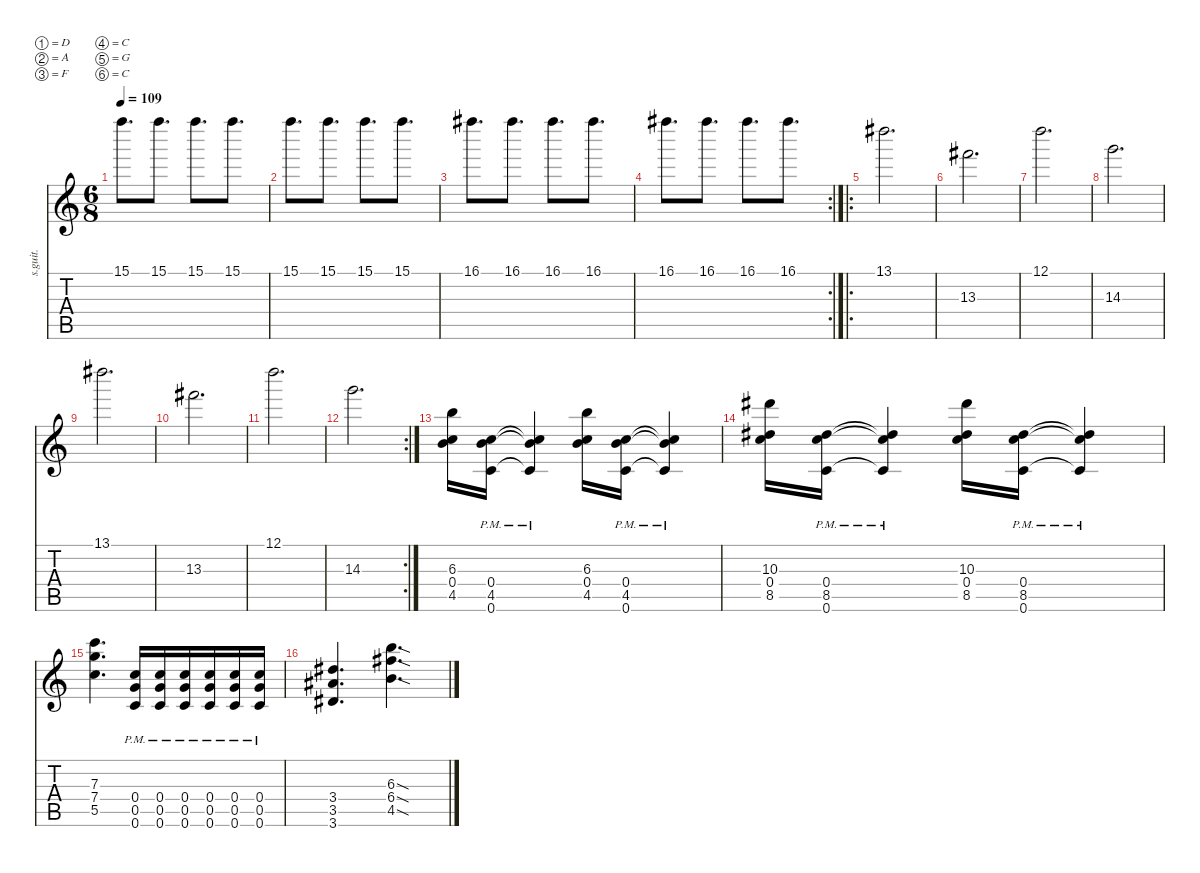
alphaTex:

\defaultSystemsLayout 4
\hideDynamics
\bracketExtendMode nobrackets
\track ("Octaver effect gt1" "s.guit.") {instrument distortionguitar}
\staff {score tabs}
\tuning (D5 A4 F4 C4 G3 C3)
\ts (6 8)
\tempo 109
\clef g2
\ks c
15.1.8{d lyrics (0 "") lyrics (1 "") lyrics (2 "") lyrics (3 "") lyrics (4 "") dy mf} 15.1.8{d lyrics (0 "") lyrics (1 "") lyrics (2 "") lyrics (3 "") lyrics (4 "")} 15.1.8{d lyrics (0 "") lyrics (1 "") lyrics (2 "") lyrics (3 "") lyrics (4 "")} 15.1.8{d lyrics (0 "") lyrics (1 "") lyrics (2 "") lyrics (3 "") lyrics (4 "")} |
15.1.8{d lyrics (0 "") lyrics (1 "") lyrics (2 "") lyrics (3 "") lyrics (4 "")} 15.1.8{d lyrics (0 "") lyrics (1 "") lyrics (2 "") lyrics (3 "") lyrics (4 "")} 15.1.8{d lyrics (0 "") lyrics (1 "") lyrics (2 "") lyrics (3 "") lyrics (4 "")} 15.1.8{d lyrics (0 "") lyrics (1 "") lyrics (2 "") lyrics (3 "") lyrics (4 "")} |
16.1{acc #}.8{d lyrics (0 "") lyrics (1 "") lyrics (2 "") lyrics (3 "") lyrics (4 "")} 16.1{acc #}.8{d lyrics (0 "") lyrics (1 "") lyrics (2 "") lyrics (3 "") lyrics (4 "")} 16.1{acc #}.8{d lyrics (0 "") lyrics (1 "") lyrics (2 "") lyrics (3 "") lyrics (4 "")} 16.1{acc #}.8{d lyrics (0 "") lyrics (1 "") lyrics (2 "") lyrics (3 "") lyrics (4 "")} |
\rc 2
16.1{acc #}.8{d lyrics (0 "") lyrics (1 "") lyrics (2 "") lyrics (3 "") lyrics (4 "")} 16.1{acc #}.8{d lyrics (0 "") lyrics (1 "") lyrics (2 "") lyrics (3 "") lyrics (4 "")} 16.1{acc #}.8{d lyrics (0 "") lyrics (1 "") lyrics (2 "") lyrics (3 "") lyrics (4 "")} 16.1{acc #}.8{d lyrics (0 "") lyrics (1 "") lyrics (2 "") lyrics (3 "") lyrics (4 "")} |
\ro
13.1{acc #}.2{d lyrics (0 "") lyrics (1 "") lyrics (2 "") lyrics (3 "") lyrics (4 "")} |
13.3{acc #}.2{d lyrics (0 "") lyrics (1 "") lyrics (2 "") lyrics (3 "") lyrics (4 "")} |
12.1.2{d lyrics (0 "") lyrics (1 "") lyrics (2 "") lyrics (3 "") lyrics (4 "")} |
14.3.2{d lyrics (0 "") lyrics (1 "") lyrics (2 "") lyrics (3 "") lyrics (4 "")} |
13.1{acc #}.2{d lyrics (0 "") lyrics (1 "") lyrics (2 "") lyrics (3 "") lyrics (4 "")} |
13.3{acc #}.2{d lyrics (0 "") lyrics (1 "") lyrics (2 "") lyrics (3 "") lyrics (4 "")} |
12.1.2{d lyrics (0 "") lyrics (1 "") lyrics (2 "") lyrics (3 "") lyrics (4 "")} |
\rc 2
14.3.2{d lyrics (0 "") lyrics (1 "") lyrics (2 "") lyrics (3 "") lyrics (4 "")} |
(6.3 0.4 4.5).16{lyrics (0 "") lyrics (1 "") lyrics (2 "") lyrics (3 "") lyrics (4 "")} (0.4{pm} 4.5{pm} 0.6{pm}).16{lyrics (0 "") lyrics (1 "") lyrics (2 "") lyrics (3 "") lyrics (4 "")} (0.4{pm t} 4.5{pm t} 0.6{pm t}).4{lyrics (0 "") lyrics (1 "") lyrics (2 "") lyrics (3 "") lyrics (4 "")} (6.3 0.4 4.5).16{lyrics (0 "") lyrics (1 "") lyrics (2 "") lyrics (3 "") lyrics (4 "")} (0.4{pm} 4.5{pm} 0.6{pm}).16{lyrics (0 "") lyrics (1 "") lyrics (2 "") lyrics (3 "") lyrics (4 "")} (0.4{pm t} 4.5{pm t} 0.6{pm t}).4{lyrics (0 "") lyrics (1 "") lyrics (2 "") lyrics (3 "") lyrics (4 "")} |
(10.3{acc #} 0.4 8.5{acc #}).16{lyrics (0 "") lyrics (1 "") lyrics (2 "") lyrics (3 "") lyrics (4 "")} (0.4{pm} 8.5{pm acc #} 0.6{pm}).16{lyrics (0 "") lyrics (1 "") lyrics (2 "") lyrics (3 "") lyrics (4 "")} (0.4{pm t} 8.5{pm t acc #} 0.6{pm t}).4{lyrics (0 "") lyrics (1 "") lyrics (2 "") lyrics (3 "") lyrics (4 "")} (10.3{acc #} 0.4 8.5{acc #}).16{lyrics (0 "") lyrics (1 "") lyrics (2 "") lyrics (3 "") lyrics (4 "")} (0.4{pm} 8.5{pm acc #} 0.6{pm}).16{lyrics (0 "") lyrics (1 "") lyrics (2 "") lyrics (3 "") lyrics (4 "")} (0.4{pm t} 8.5{pm t acc #} 0.6{pm t}).4{lyrics (0 "") lyrics (1 "") lyrics (2 "") lyrics (3 "") lyrics (4 "")} |
(7.3 7.4 5.5).4{d lyrics (0 "") lyrics (1 "") lyrics (2 "") lyrics (3 "") lyrics (4 "")} (0.4{pm} 0.5{pm} 0.6{pm}).16{lyrics (0 "") lyrics (1 "") lyrics (2 "") lyrics (3 "") lyrics (4 "")} (0.4{pm} 0.5{pm} 0.6{pm}).16{lyrics (0 "") lyrics (1 "") lyrics (2 "") lyrics (3 "") lyrics (4 "")} (0.4{pm} 0.5{pm} 0.6{pm}).16{lyrics (0 "") lyrics (1 "") lyrics (2 "") lyrics (3 "") lyrics (4 "")} (0.4{pm} 0.5{pm} 0.6{pm}).16{lyrics (0 "") lyrics (1 "") lyrics (2 "") lyrics (3 "") lyrics (4 "")} (0.4{pm} 0.5{pm} 0.6{pm}).16{lyrics (0 "") lyrics (1 "") lyrics (2 "") lyrics (3 "") lyrics (4 "")} (0.4{pm} 0.5{pm} 0.6{pm}).16{lyrics (0 "") lyrics (1 "") lyrics (2 "") lyrics (3 "") lyrics (4 "")} |
(3.4{acc #} 3.5{acc #} 3.6{acc #}).4{d lyrics (0 "") lyrics (1 "") lyrics (2 "") lyrics (3 "") lyrics (4 "")} (6.4{sod acc #} 4.5{sod} 6.3{sod}).4{d lyrics (0 "") lyrics (1 "") lyrics (2 "") lyrics (3 "") lyrics (4 "")}
